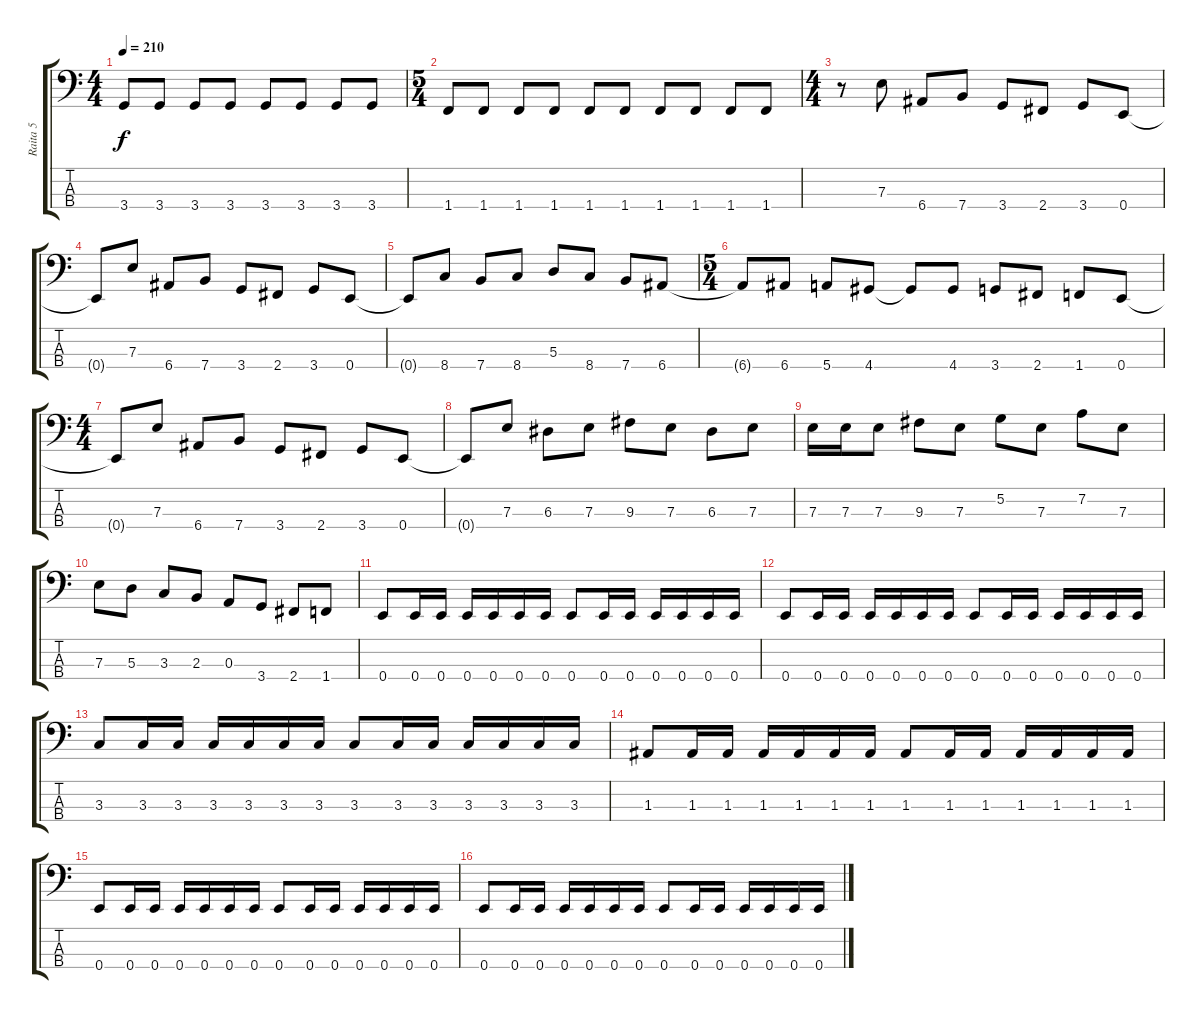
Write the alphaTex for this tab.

\track ("Raita 5" "Raita 5") {instrument acousticguitarnylon}
\staff {score tabs}
\tuning (G2 D2 A1 E1) {hide}
\ts (4 4)
\tempo 210
\clef f4
\ks c
3.4.8{dy f} 3.4.8 3.4.8 3.4.8 3.4.8 3.4.8 3.4.8 3.4.8 |
\ts (5 4)
1.4.8 1.4.8 1.4.8 1.4.8 1.4.8 1.4.8 1.4.8 1.4.8 1.4.8 1.4.8 |
\ts (4 4)
r.8{volume 16} 7.3.8 6.4.8 7.4.8 3.4.8 2.4.8 3.4.8 0.4.8 |
0.4{t}.8 7.3.8 6.4.8 7.4.8 3.4.8 2.4.8 3.4.8 0.4.8 |
0.4{t}.8 8.4.8 7.4.8 8.4.8 5.3.8 8.4.8 7.4.8 6.4.8 |
\ts (5 4)
6.4{t}.8 6.4.8 5.4.8 4.4.8 4.4{t}.8 4.4.8 3.4.8 2.4.8 1.4.8 0.4.8 |
\ts (4 4)
0.4{t}.8 7.3.8 6.4.8 7.4.8 3.4.8 2.4.8 3.4.8 0.4.8 |
0.4{t}.8 7.3.8 6.3.8 7.3.8 9.3.8 7.3.8 6.3.8 7.3.8 |
7.3.16 7.3.16 7.3.8 9.3.8 7.3.8 5.2.8 7.3.8 7.2.8 7.3.8 |
7.3.8 5.3.8 3.3.8 2.3.8 0.3.8 3.4.8 2.4.8 1.4.8 |
0.4.8{volume 14} 0.4.16 0.4.16 0.4.16 0.4.16 0.4.16 0.4.16 0.4.8 0.4.16 0.4.16 0.4.16 0.4.16 0.4.16 0.4.16 |
0.4.8 0.4.16 0.4.16 0.4.16 0.4.16 0.4.16 0.4.16 0.4.8 0.4.16 0.4.16 0.4.16 0.4.16 0.4.16 0.4.16 |
3.3.8 3.3.16 3.3.16 3.3.16 3.3.16 3.3.16 3.3.16 3.3.8 3.3.16 3.3.16 3.3.16 3.3.16 3.3.16 3.3.16 |
1.3.8 1.3.16 1.3.16 1.3.16 1.3.16 1.3.16 1.3.16 1.3.8 1.3.16 1.3.16 1.3.16 1.3.16 1.3.16 1.3.16 |
0.4.8 0.4.16 0.4.16 0.4.16 0.4.16 0.4.16 0.4.16 0.4.8 0.4.16 0.4.16 0.4.16 0.4.16 0.4.16 0.4.16 |
0.4.8 0.4.16 0.4.16 0.4.16 0.4.16 0.4.16 0.4.16 0.4.8 0.4.16 0.4.16 0.4.16 0.4.16 0.4.16 0.4.16
